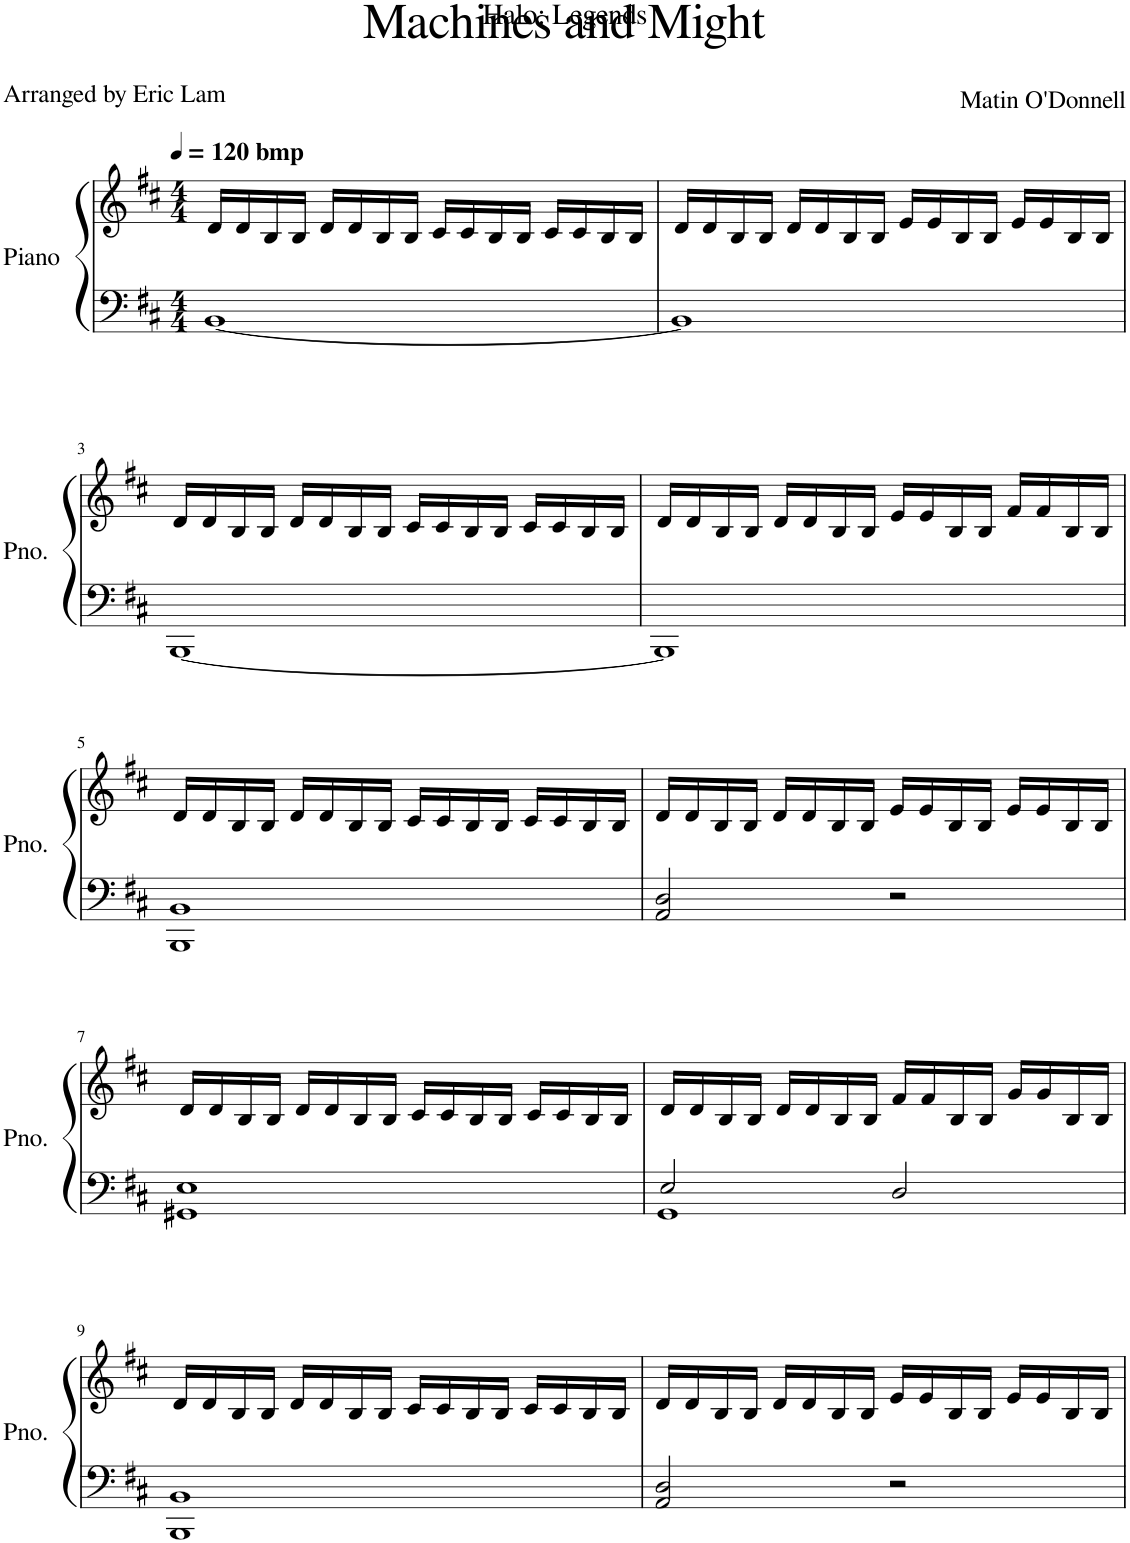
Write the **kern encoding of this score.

**kern	**kern
*part1	*part1
*staff2	*staff1
*I"Piano	*
*I'Pno.	*
*clefF4	*clefG2
*k[f#c#]	*k[f#c#]
*M4/4	*M4/4
*MM120	*MM120
=1	=1
!	!LO:TX:a:B:t=bmp
[1BB	16d/LL
.	16d/
.	16B/
.	16B/JJ
.	16d/LL
.	16d/
.	16B/
.	16B/JJ
.	16c#/LL
.	16c#/
.	16B/
.	16B/JJ
.	16c#/LL
.	16c#/
.	16B/
.	16B/JJ
=2	=2
1BB]	16d/LL
.	16d/
.	16B/
.	16B/JJ
.	16d/LL
.	16d/
.	16B/
.	16B/JJ
.	16e/LL
.	16e/
.	16B/
.	16B/JJ
.	16e/LL
.	16e/
.	16B/
.	16B/JJ
!!LO:LB:g=z
=3	=3
[1BBB	16d/LL
.	16d/
.	16B/
.	16B/JJ
.	16d/LL
.	16d/
.	16B/
.	16B/JJ
.	16c#/LL
.	16c#/
.	16B/
.	16B/JJ
.	16c#/LL
.	16c#/
.	16B/
.	16B/JJ
=4	=4
1BBB]	16d/LL
.	16d/
.	16B/
.	16B/JJ
.	16d/LL
.	16d/
.	16B/
.	16B/JJ
.	16e/LL
.	16e/
.	16B/
.	16B/JJ
.	16f#/LL
.	16f#/
.	16B/
.	16B/JJ
!!LO:LB:g=z
=5	=5
1BBB 1BB	16d/LL
.	16d/
.	16B/
.	16B/JJ
.	16d/LL
.	16d/
.	16B/
.	16B/JJ
.	16c#/LL
.	16c#/
.	16B/
.	16B/JJ
.	16c#/LL
.	16c#/
.	16B/
.	16B/JJ
=6	=6
2AA/ 2D/	16d/LL
.	16d/
.	16B/
.	16B/JJ
.	16d/LL
.	16d/
.	16B/
.	16B/JJ
2r	16e/LL
.	16e/
.	16B/
.	16B/JJ
.	16e/LL
.	16e/
.	16B/
.	16B/JJ
!!LO:LB:g=z
=7	=7
1GG#X 1E	16d/LL
.	16d/
.	16B/
.	16B/JJ
.	16d/LL
.	16d/
.	16B/
.	16B/JJ
.	16c#/LL
.	16c#/
.	16B/
.	16B/JJ
.	16c#/LL
.	16c#/
.	16B/
.	16B/JJ
=8	=8
*^	*
2E/	1GG	16d/LL
.	.	16d/
.	.	16B/
.	.	16B/JJ
.	.	16d/LL
.	.	16d/
.	.	16B/
.	.	16B/JJ
2D/	.	16f#/LL
.	.	16f#/
.	.	16B/
.	.	16B/JJ
.	.	16g/LL
.	.	16g/
.	.	16B/
.	.	16B/JJ
*v	*v	*
!!LO:LB:g=z
=9	=9
1BBB 1BB	16d/LL
.	16d/
.	16B/
.	16B/JJ
.	16d/LL
.	16d/
.	16B/
.	16B/JJ
.	16c#/LL
.	16c#/
.	16B/
.	16B/JJ
.	16c#/LL
.	16c#/
.	16B/
.	16B/JJ
=10	=10
2AA/ 2D/	16d/LL
.	16d/
.	16B/
.	16B/JJ
.	16d/LL
.	16d/
.	16B/
.	16B/JJ
2r	16e/LL
.	16e/
.	16B/
.	16B/JJ
.	16e/LL
.	16e/
.	16B/
.	16B/JJ
=	=
*-	*-
